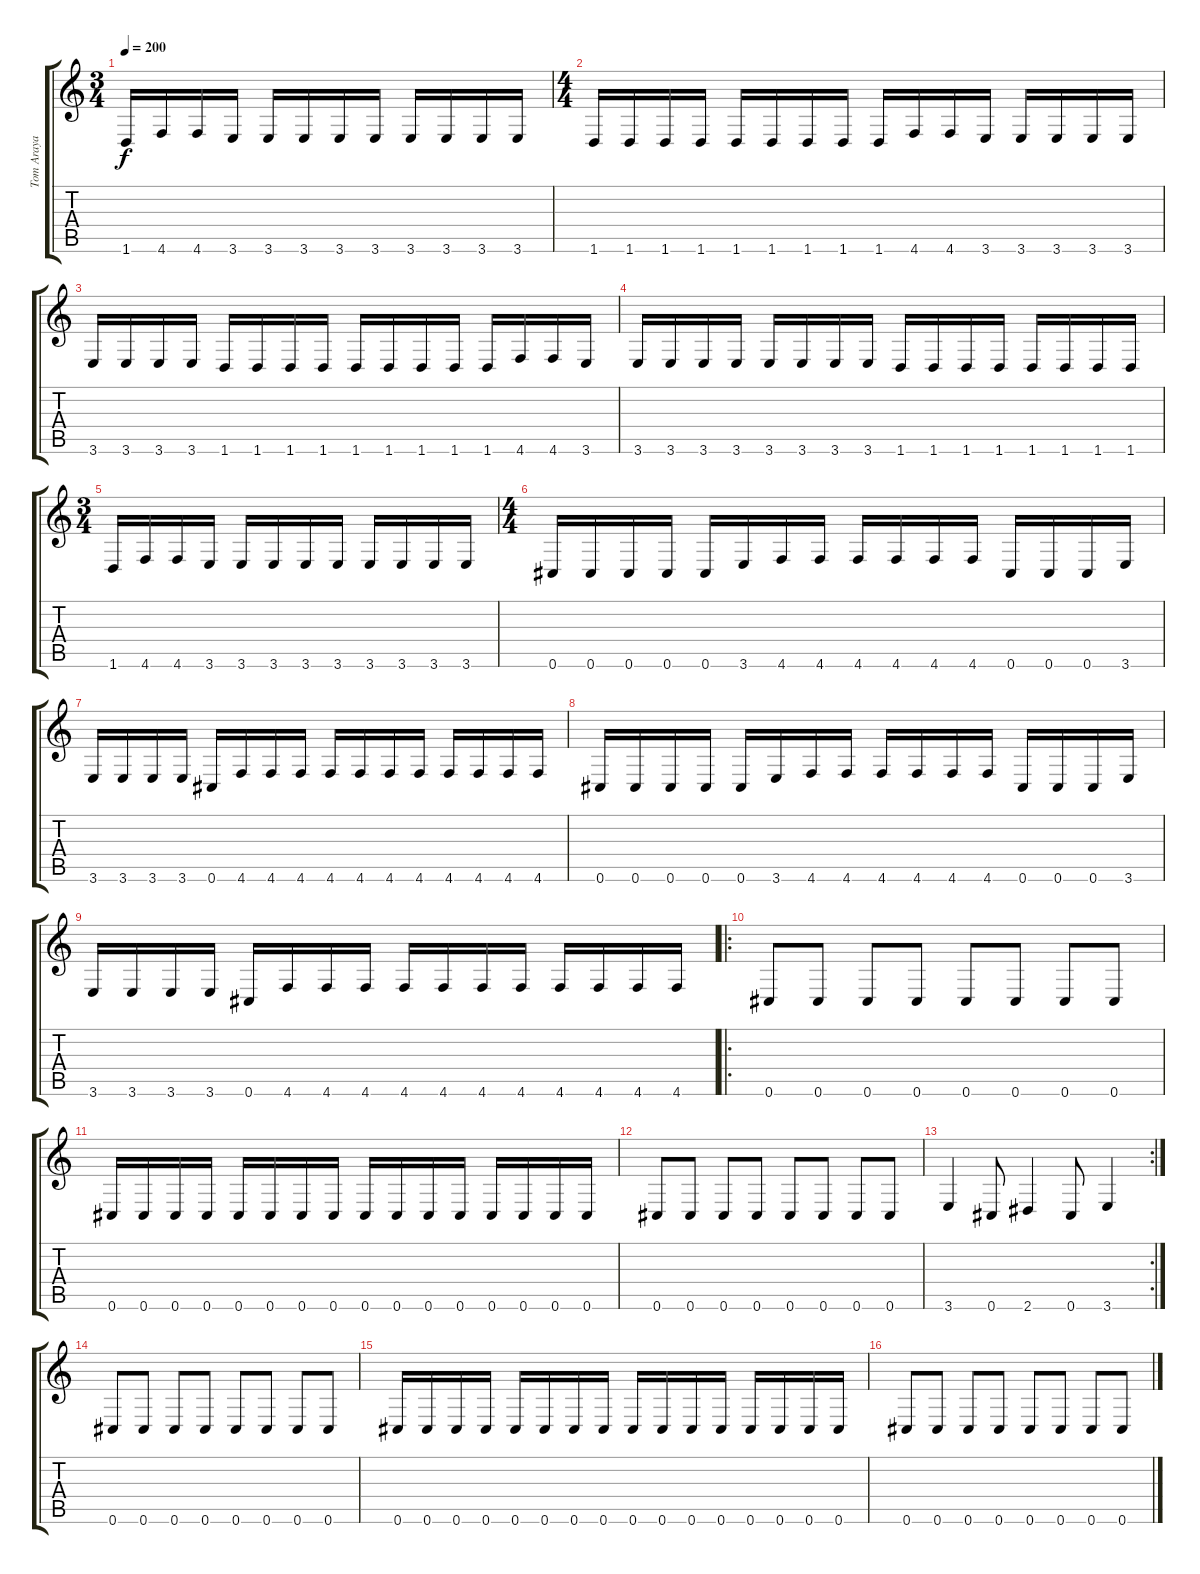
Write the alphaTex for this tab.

\track ("Tom Araya" "Tom Araya") {instrument electricbasspick}
\staff {score tabs}
\tuning (Db4 Ab3 E3 B2 Gb2 Db2) {hide}
\ts (3 4)
\tempo 200
\clef g2
\ks c
1.6.16{dy f} 4.6.16 4.6.16 3.6.16 3.6.16 3.6.16 3.6.16 3.6.16 3.6.16 3.6.16 3.6.16 3.6.16 |
\ts (4 4)
1.6.16 1.6.16 1.6.16 1.6.16 1.6.16 1.6.16 1.6.16 1.6.16 1.6.16 4.6.16 4.6.16 3.6.16 3.6.16 3.6.16 3.6.16 3.6.16 |
3.6.16 3.6.16 3.6.16 3.6.16 1.6.16 1.6.16 1.6.16 1.6.16 1.6.16 1.6.16 1.6.16 1.6.16 1.6.16 4.6.16 4.6.16 3.6.16 |
3.6.16 3.6.16 3.6.16 3.6.16 3.6.16 3.6.16 3.6.16 3.6.16 1.6.16 1.6.16 1.6.16 1.6.16 1.6.16 1.6.16 1.6.16 1.6.16 |
\ts (3 4)
1.6.16 4.6.16 4.6.16 3.6.16 3.6.16 3.6.16 3.6.16 3.6.16 3.6.16 3.6.16 3.6.16 3.6.16 |
\ts (4 4)
0.6.16 0.6.16 0.6.16 0.6.16 0.6.16 3.6.16 4.6.16 4.6.16 4.6.16 4.6.16 4.6.16 4.6.16 0.6.16 0.6.16 0.6.16 3.6.16 |
3.6.16 3.6.16 3.6.16 3.6.16 0.6.16 4.6.16 4.6.16 4.6.16 4.6.16 4.6.16 4.6.16 4.6.16 4.6.16 4.6.16 4.6.16 4.6.16 |
0.6.16 0.6.16 0.6.16 0.6.16 0.6.16 3.6.16 4.6.16 4.6.16 4.6.16 4.6.16 4.6.16 4.6.16 0.6.16 0.6.16 0.6.16 3.6.16 |
3.6.16 3.6.16 3.6.16 3.6.16 0.6.16 4.6.16 4.6.16 4.6.16 4.6.16 4.6.16 4.6.16 4.6.16 4.6.16 4.6.16 4.6.16 4.6.16 |
\ro
0.6.8 0.6.8 0.6.8 0.6.8 0.6.8 0.6.8 0.6.8 0.6.8 |
0.6.16 0.6.16 0.6.16 0.6.16 0.6.16 0.6.16 0.6.16 0.6.16 0.6.16 0.6.16 0.6.16 0.6.16 0.6.16 0.6.16 0.6.16 0.6.16 |
0.6.8 0.6.8 0.6.8 0.6.8 0.6.8 0.6.8 0.6.8 0.6.8 |
\rc 2
3.6.4 0.6.8 2.6.4 0.6.8 3.6.4 |
0.6.8 0.6.8 0.6.8 0.6.8 0.6.8 0.6.8 0.6.8 0.6.8 |
0.6.16 0.6.16 0.6.16 0.6.16 0.6.16 0.6.16 0.6.16 0.6.16 0.6.16 0.6.16 0.6.16 0.6.16 0.6.16 0.6.16 0.6.16 0.6.16 |
0.6.8 0.6.8 0.6.8 0.6.8 0.6.8 0.6.8 0.6.8 0.6.8
